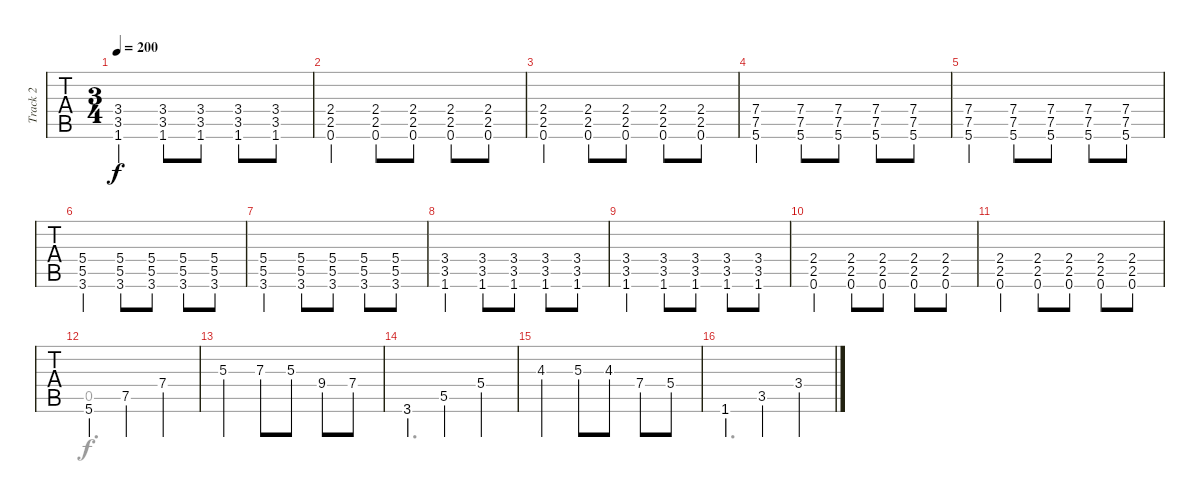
\track ("Track 2" "Track 2") {instrument distortionguitar}
\staff {tabs}
\tuning (C4 G3 Eb3 Bb2 F2 C2) {hide}
\voice
\ts (3 4)
\tempo 200
\clef g2
\ks c
(3.4 3.5 1.6).4{dy f} (3.4 3.5 1.6).8 (3.4 3.5 1.6).8 (3.4 3.5 1.6).8 (3.4 3.5 1.6).8 |
(2.4 2.5 0.6).4 (2.4 2.5 0.6).8 (2.4 2.5 0.6).8 (2.4 2.5 0.6).8 (2.4 2.5 0.6).8 |
(2.4 2.5 0.6).4 (2.4 2.5 0.6).8 (2.4 2.5 0.6).8 (2.4 2.5 0.6).8 (2.4 2.5 0.6).8 |
(7.4 7.5 5.6).4 (7.4 7.5 5.6).8 (7.4 7.5 5.6).8 (7.4 7.5 5.6).8 (7.4 7.5 5.6).8 |
(7.4 7.5 5.6).4 (7.4 7.5 5.6).8 (7.4 7.5 5.6).8 (7.4 7.5 5.6).8 (7.4 7.5 5.6).8 |
(5.4 5.5 3.6).4 (5.4 5.5 3.6).8 (5.4 5.5 3.6).8 (5.4 5.5 3.6).8 (5.4 5.5 3.6).8 |
(5.4 5.5 3.6).4 (5.4 5.5 3.6).8 (5.4 5.5 3.6).8 (5.4 5.5 3.6).8 (5.4 5.5 3.6).8 |
(3.4 3.5 1.6).4 (3.4 3.5 1.6).8 (3.4 3.5 1.6).8 (3.4 3.5 1.6).8 (3.4 3.5 1.6).8 |
(3.4 3.5 1.6).4 (3.4 3.5 1.6).8 (3.4 3.5 1.6).8 (3.4 3.5 1.6).8 (3.4 3.5 1.6).8 |
(2.4 2.5 0.6).4 (2.4 2.5 0.6).8 (2.4 2.5 0.6).8 (2.4 2.5 0.6).8 (2.4 2.5 0.6).8 |
(2.4 2.5 0.6).4 (2.4 2.5 0.6).8 (2.4 2.5 0.6).8 (2.4 2.5 0.6).8 (2.4 2.5 0.6).8 |
5.6.4 7.5.4 7.4.4 |
5.3.4 7.3.8 5.3.8 9.4.8 7.4.8 |
3.6.4 5.5.4 5.4.4 |
4.3.4 5.3.8 4.3.8 7.4.8 5.4.8 |
1.6.4 3.5.4 3.4.4
\voice
\clef g2
\ottava regular
\simile none
\ks c
|
|
|
|
|
|
|
|
|
|
|
0.5.2{d} |
|
3.6.2{d} |
|
1.6.2{d}
